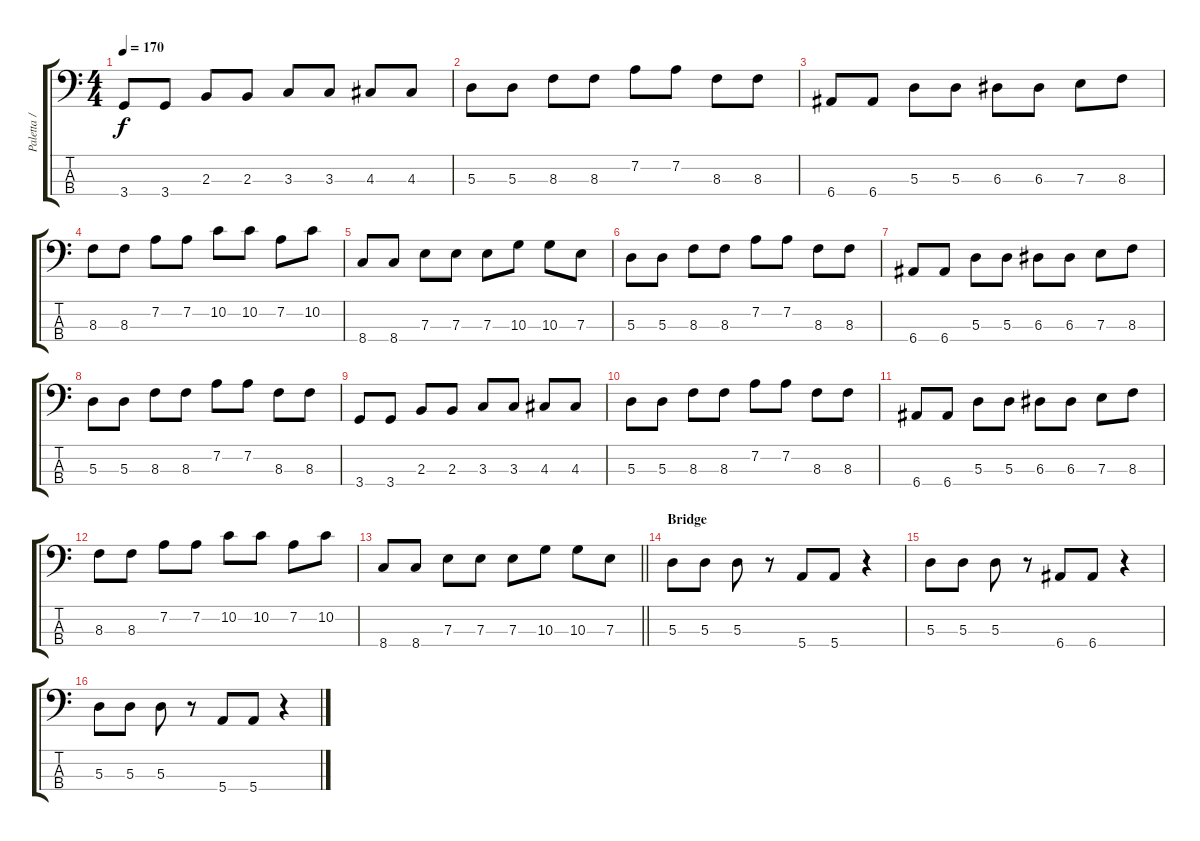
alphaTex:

\track ("Paletta / Bass" "Paletta / ") {instrument electricbassfinger}
\staff {score tabs}
\tuning (G2 D2 A1 E1) {hide}
\ts (4 4)
\tempo 170
\clef f4
\ks c
3.4.8{dy f} 3.4.8 2.3.8 2.3.8 3.3.8 3.3.8 4.3.8 4.3.8 |
5.3.8 5.3.8 8.3.8 8.3.8 7.2.8 7.2.8 8.3.8 8.3.8 |
6.4.8 6.4.8 5.3.8 5.3.8 6.3.8 6.3.8 7.3.8 8.3.8 |
8.3.8 8.3.8 7.2.8 7.2.8 10.2.8 10.2.8 7.2.8 10.2.8 |
8.4.8 8.4.8 7.3.8 7.3.8 7.3.8 10.3.8 10.3.8 7.3.8 |
5.3.8 5.3.8 8.3.8 8.3.8 7.2.8 7.2.8 8.3.8 8.3.8 |
6.4.8 6.4.8 5.3.8 5.3.8 6.3.8 6.3.8 7.3.8 8.3.8 |
5.3.8 5.3.8 8.3.8 8.3.8 7.2.8 7.2.8 8.3.8 8.3.8 |
3.4.8 3.4.8 2.3.8 2.3.8 3.3.8 3.3.8 4.3.8 4.3.8 |
5.3.8 5.3.8 8.3.8 8.3.8 7.2.8 7.2.8 8.3.8 8.3.8 |
6.4.8 6.4.8 5.3.8 5.3.8 6.3.8 6.3.8 7.3.8 8.3.8 |
8.3.8 8.3.8 7.2.8 7.2.8 10.2.8 10.2.8 7.2.8 10.2.8 |
\barLineRight lightlight
8.4.8 8.4.8 7.3.8 7.3.8 7.3.8 10.3.8 10.3.8 7.3.8 |
\section ("" "Bridge")
5.3.8 5.3.8 5.3.8 r.8 5.4.8 5.4.8 r.4 |
5.3.8 5.3.8 5.3.8 r.8 6.4.8 6.4.8 r.4 |
5.3.8 5.3.8 5.3.8 r.8 5.4.8 5.4.8 r.4
